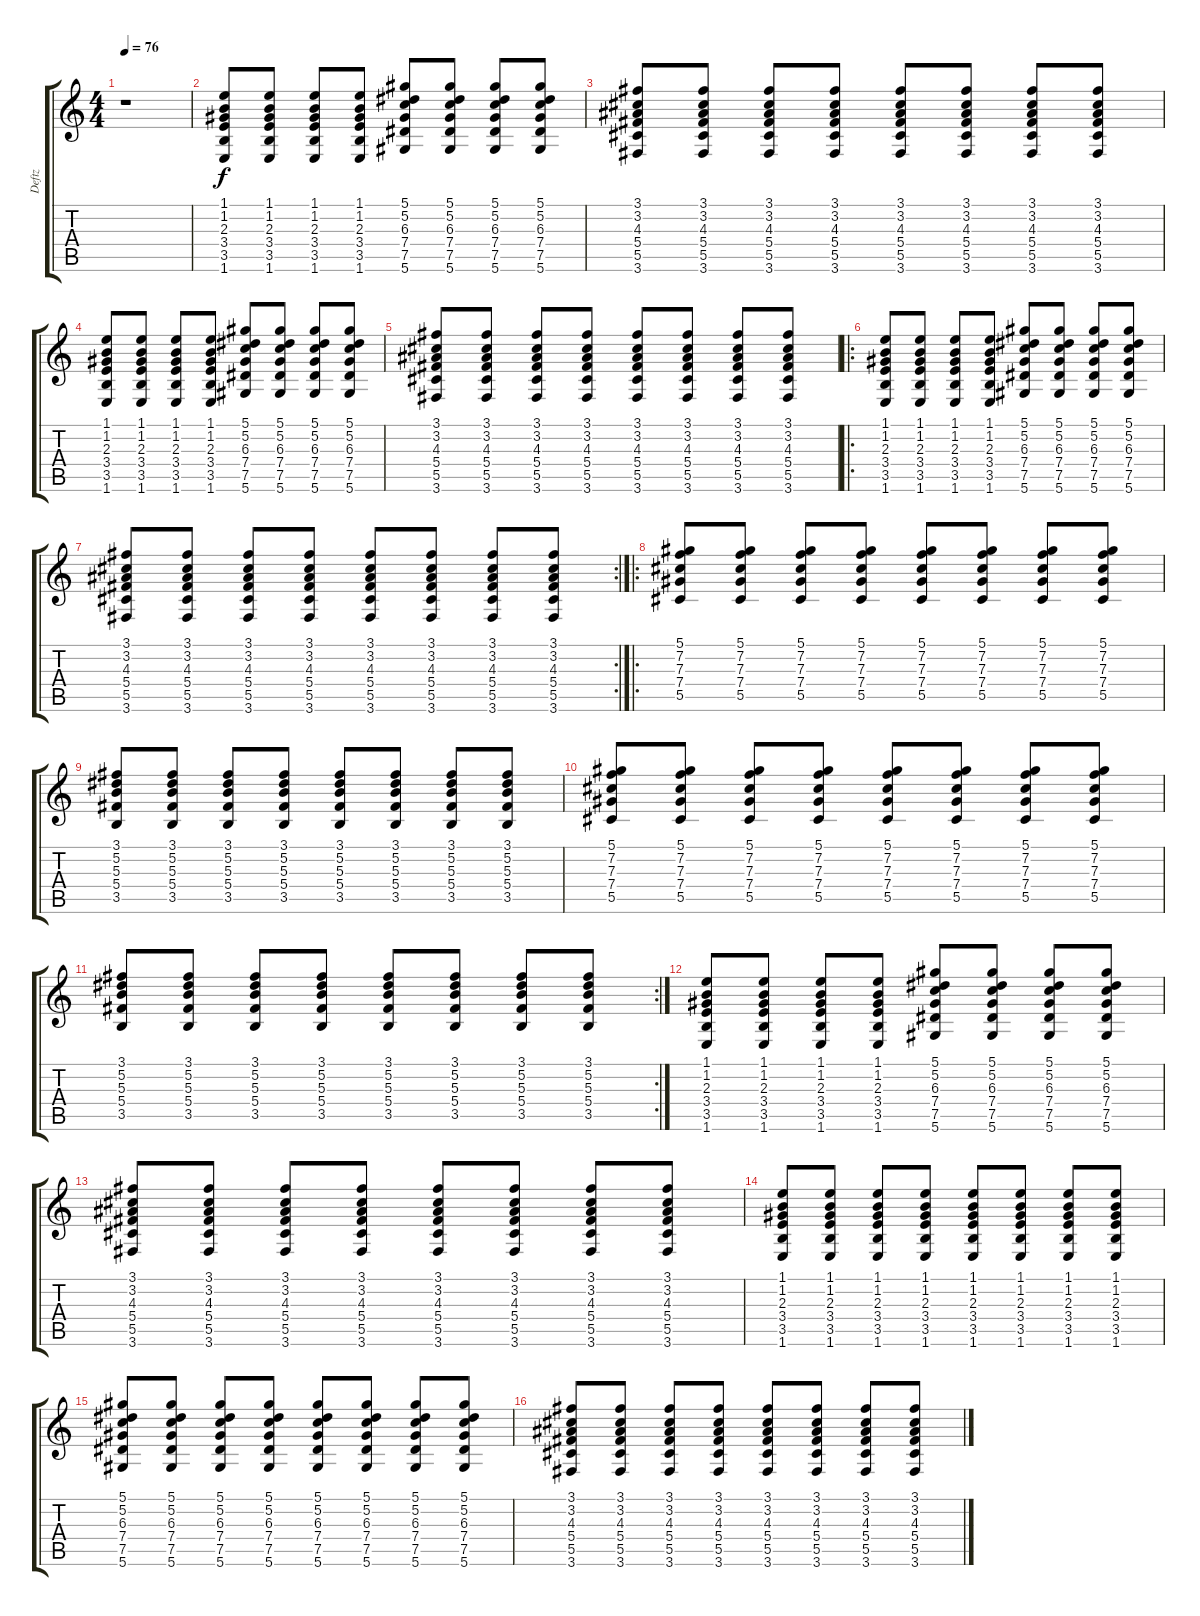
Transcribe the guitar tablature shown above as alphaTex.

\track ("Deftz" "Deftz") {instrument electricguitarclean}
\staff {score tabs}
\tuning (Eb4 Bb3 Gb3 Db3 Ab2 Eb2) {hide}
\ts (4 4)
\tempo 76
\clef g2
\ks c
r.1{dy f instrument electricguitarclean} |
(1.1 1.2 2.3 3.4 3.5 1.6).8 (1.1 1.2 2.3 3.4 3.5 1.6).8 (1.1 1.2 2.3 3.4 3.5 1.6).8 (1.1 1.2 2.3 3.4 3.5 1.6).8 (5.1 5.2 6.3 7.4 7.5 5.6).8 (5.1 5.2 6.3 7.4 7.5 5.6).8 (5.1 5.2 6.3 7.4 7.5 5.6).8 (5.1 5.2 6.3 7.4 7.5 5.6).8 |
(3.1 3.2 4.3 5.4 5.5 3.6).8 (3.1 3.2 4.3 5.4 5.5 3.6).8 (3.1 3.2 4.3 5.4 5.5 3.6).8 (3.1 3.2 4.3 5.4 5.5 3.6).8 (3.1 3.2 4.3 5.4 5.5 3.6).8 (3.1 3.2 4.3 5.4 5.5 3.6).8 (3.1 3.2 4.3 5.4 5.5 3.6).8 (3.1 3.2 4.3 5.4 5.5 3.6).8 |
(1.1 1.2 2.3 3.4 3.5 1.6).8 (1.1 1.2 2.3 3.4 3.5 1.6).8 (1.1 1.2 2.3 3.4 3.5 1.6).8 (1.1 1.2 2.3 3.4 3.5 1.6).8 (5.1 5.2 6.3 7.4 7.5 5.6).8 (5.1 5.2 6.3 7.4 7.5 5.6).8 (5.1 5.2 6.3 7.4 7.5 5.6).8 (5.1 5.2 6.3 7.4 7.5 5.6).8 |
(3.1 3.2 4.3 5.4 5.5 3.6).8 (3.1 3.2 4.3 5.4 5.5 3.6).8 (3.1 3.2 4.3 5.4 5.5 3.6).8 (3.1 3.2 4.3 5.4 5.5 3.6).8 (3.1 3.2 4.3 5.4 5.5 3.6).8 (3.1 3.2 4.3 5.4 5.5 3.6).8 (3.1 3.2 4.3 5.4 5.5 3.6).8 (3.1 3.2 4.3 5.4 5.5 3.6).8 |
\ro
(1.1 1.2 2.3 3.4 3.5 1.6).8 (1.1 1.2 2.3 3.4 3.5 1.6).8 (1.1 1.2 2.3 3.4 3.5 1.6).8 (1.1 1.2 2.3 3.4 3.5 1.6).8 (5.1 5.2 6.3 7.4 7.5 5.6).8 (5.1 5.2 6.3 7.4 7.5 5.6).8 (5.1 5.2 6.3 7.4 7.5 5.6).8 (5.1 5.2 6.3 7.4 7.5 5.6).8 |
\rc 2
(3.1 3.2 4.3 5.4 5.5 3.6).8 (3.1 3.2 4.3 5.4 5.5 3.6).8 (3.1 3.2 4.3 5.4 5.5 3.6).8 (3.1 3.2 4.3 5.4 5.5 3.6).8 (3.1 3.2 4.3 5.4 5.5 3.6).8 (3.1 3.2 4.3 5.4 5.5 3.6).8 (3.1 3.2 4.3 5.4 5.5 3.6).8 (3.1 3.2 4.3 5.4 5.5 3.6).8 |
\ro
(5.1 7.2 7.3 7.4 5.5).8 (5.1 7.2 7.3 7.4 5.5).8 (5.1 7.2 7.3 7.4 5.5).8 (5.1 7.2 7.3 7.4 5.5).8 (5.1 7.2 7.3 7.4 5.5).8 (5.1 7.2 7.3 7.4 5.5).8 (5.1 7.2 7.3 7.4 5.5).8 (5.1 7.2 7.3 7.4 5.5).8 |
(3.1 5.2 5.3 5.4 3.5).8 (3.1 5.2 5.3 5.4 3.5).8 (3.1 5.2 5.3 5.4 3.5).8 (3.1 5.2 5.3 5.4 3.5).8 (3.1 5.2 5.3 5.4 3.5).8 (3.1 5.2 5.3 5.4 3.5).8 (3.1 5.2 5.3 5.4 3.5).8 (3.1 5.2 5.3 5.4 3.5).8 |
(5.1 7.2 7.3 7.4 5.5).8 (5.1 7.2 7.3 7.4 5.5).8 (5.1 7.2 7.3 7.4 5.5).8 (5.1 7.2 7.3 7.4 5.5).8 (5.1 7.2 7.3 7.4 5.5).8 (5.1 7.2 7.3 7.4 5.5).8 (5.1 7.2 7.3 7.4 5.5).8 (5.1 7.2 7.3 7.4 5.5).8 |
\rc 2
(3.1 5.2 5.3 5.4 3.5).8 (3.1 5.2 5.3 5.4 3.5).8 (3.1 5.2 5.3 5.4 3.5).8 (3.1 5.2 5.3 5.4 3.5).8 (3.1 5.2 5.3 5.4 3.5).8 (3.1 5.2 5.3 5.4 3.5).8 (3.1 5.2 5.3 5.4 3.5).8 (3.1 5.2 5.3 5.4 3.5).8 |
(1.1 1.2 2.3 3.4 3.5 1.6).8 (1.1 1.2 2.3 3.4 3.5 1.6).8 (1.1 1.2 2.3 3.4 3.5 1.6).8 (1.1 1.2 2.3 3.4 3.5 1.6).8 (5.1 5.2 6.3 7.4 7.5 5.6).8 (5.1 5.2 6.3 7.4 7.5 5.6).8 (5.1 5.2 6.3 7.4 7.5 5.6).8 (5.1 5.2 6.3 7.4 7.5 5.6).8 |
(3.1 3.2 4.3 5.4 5.5 3.6).8 (3.1 3.2 4.3 5.4 5.5 3.6).8 (3.1 3.2 4.3 5.4 5.5 3.6).8 (3.1 3.2 4.3 5.4 5.5 3.6).8 (3.1 3.2 4.3 5.4 5.5 3.6).8 (3.1 3.2 4.3 5.4 5.5 3.6).8 (3.1 3.2 4.3 5.4 5.5 3.6).8 (3.1 3.2 4.3 5.4 5.5 3.6).8 |
(1.1 1.2 2.3 3.4 3.5 1.6).8 (1.1 1.2 2.3 3.4 3.5 1.6).8 (1.1 1.2 2.3 3.4 3.5 1.6).8 (1.1 1.2 2.3 3.4 3.5 1.6).8 (1.1 1.2 2.3 3.4 3.5 1.6).8 (1.1 1.2 2.3 3.4 3.5 1.6).8 (1.1 1.2 2.3 3.4 3.5 1.6).8 (1.1 1.2 2.3 3.4 3.5 1.6).8 |
(5.1 5.2 6.3 7.4 7.5 5.6).8 (5.1 5.2 6.3 7.4 7.5 5.6).8 (5.1 5.2 6.3 7.4 7.5 5.6).8 (5.1 5.2 6.3 7.4 7.5 5.6).8 (5.1 5.2 6.3 7.4 7.5 5.6).8 (5.1 5.2 6.3 7.4 7.5 5.6).8 (5.1 5.2 6.3 7.4 7.5 5.6).8 (5.1 5.2 6.3 7.4 7.5 5.6).8 |
(3.1 3.2 4.3 5.4 5.5 3.6).8 (3.1 3.2 4.3 5.4 5.5 3.6).8 (3.1 3.2 4.3 5.4 5.5 3.6).8 (3.1 3.2 4.3 5.4 5.5 3.6).8 (3.1 3.2 4.3 5.4 5.5 3.6).8 (3.1 3.2 4.3 5.4 5.5 3.6).8 (3.1 3.2 4.3 5.4 5.5 3.6).8 (3.1 3.2 4.3 5.4 5.5 3.6).8
